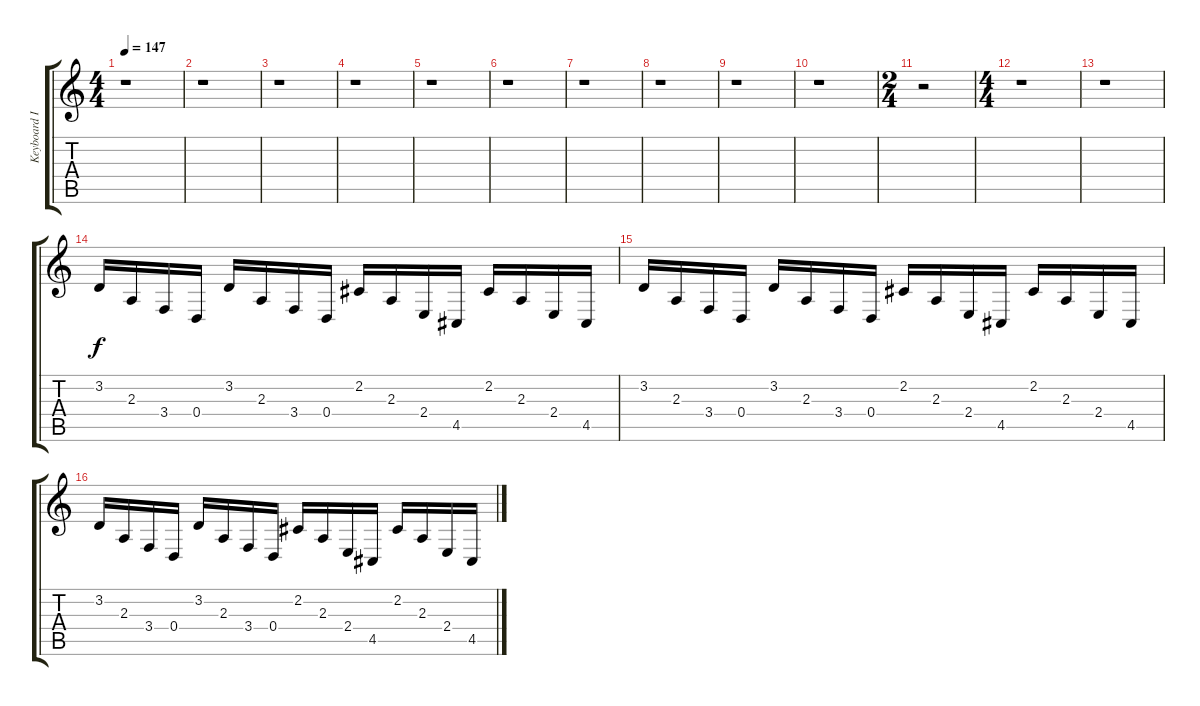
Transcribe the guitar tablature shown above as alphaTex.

\track ("Keyboard I" "Keyboard I") {instrument harpsichord}
\staff {score tabs}
\tuning (E4 B3 G3 D3 A2 E2) {hide}
\ts (4 4)
\tempo 147
\clef g2
\ks c
r.1{dy f} |
r.1 |
r.1 |
r.1 |
r.1 |
r.1 |
r.1 |
r.1 |
r.1 |
r.1 |
\ts (2 4)
r.2 |
\ts (4 4)
r.1 |
r.1 |
3.2.16 2.3.16 3.4.16 0.4.16 3.2.16 2.3.16 3.4.16 0.4.16 2.2.16 2.3.16 2.4.16 4.5.16 2.2.16 2.3.16 2.4.16 4.5.16 |
3.2.16 2.3.16 3.4.16 0.4.16 3.2.16 2.3.16 3.4.16 0.4.16 2.2.16 2.3.16 2.4.16 4.5.16 2.2.16 2.3.16 2.4.16 4.5.16 |
3.2.16 2.3.16 3.4.16 0.4.16 3.2.16 2.3.16 3.4.16 0.4.16 2.2.16 2.3.16 2.4.16 4.5.16 2.2.16 2.3.16 2.4.16 4.5.16
